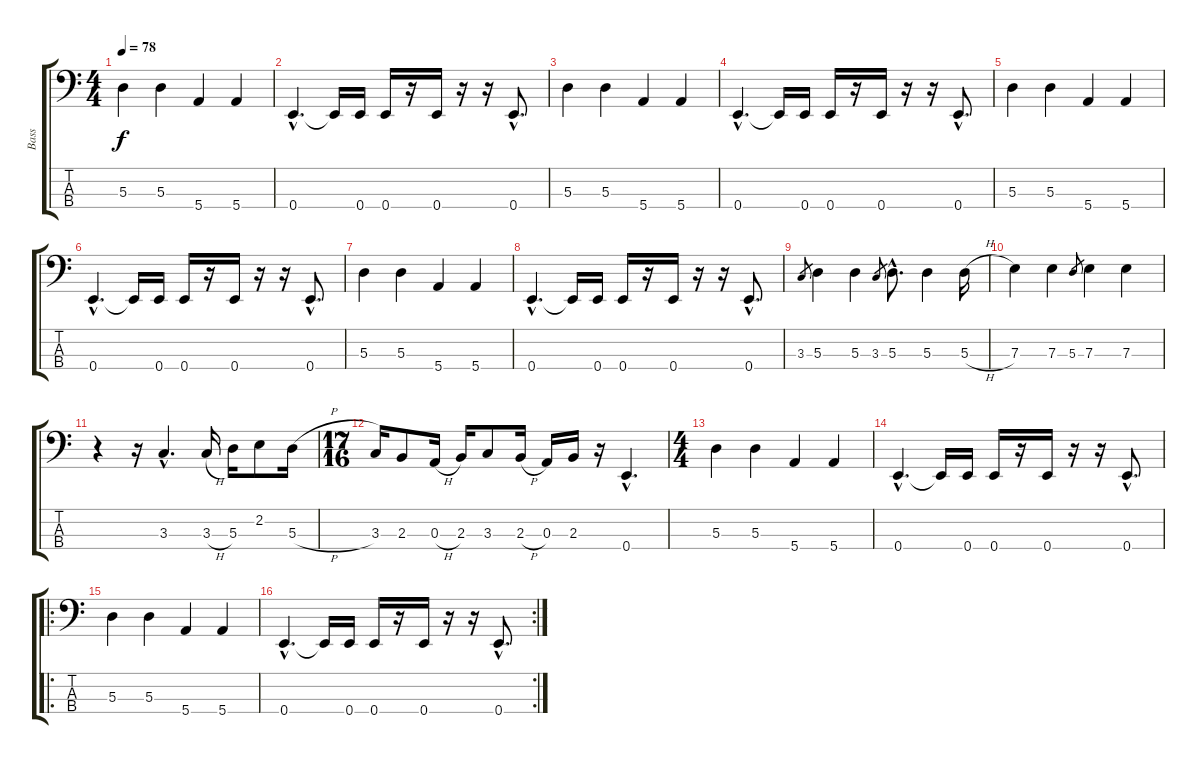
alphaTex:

\track ("Bass" "Bass") {instrument fretlessbass}
\staff {score tabs}
\tuning (G2 D2 A1 E1) {hide}
\ts (4 4)
\tempo 78
\clef f4
\ks c
5.3.4{dy f} 5.3.4 5.4.4 5.4.4 |
0.4{hac}.4{d} 0.4{t}.16 0.4.16 0.4.16 r.16 0.4.16 r.16 r.16 0.4{hac}.8{d} |
5.3.4 5.3.4 5.4.4 5.4.4 |
0.4{hac}.4{d} 0.4{t}.16 0.4.16 0.4.16 r.16 0.4.16 r.16 r.16 0.4{hac}.8{d} |
5.3.4 5.3.4 5.4.4 5.4.4 |
0.4{hac}.4{d} 0.4{t}.16 0.4.16 0.4.16 r.16 0.4.16 r.16 r.16 0.4{hac}.8{d} |
5.3.4 5.3.4 5.4.4 5.4.4 |
0.4{hac}.4{d} 0.4{t}.16 0.4.16 0.4.16 r.16 0.4.16 r.16 r.16 0.4{hac}.8{d} |
3.3.8{gr} 5.3.4 5.3.4 3.3.8{gr} 5.3{hac}.8{d} 5.3.4 5.3{h}.16 |
7.3.4 7.3.4 5.3.8{gr} 7.3.4 7.3.4 |
r.4 r.16 3.3{hac}.4{d} 3.3{h}.16 5.3.16 2.2.8 5.3{h}.16 |
\ts (17 16)
3.3.16 2.3.8 0.3{h}.16 2.3.16 3.3.8 2.3{h}.16 0.3.16 2.3.16 r.16 0.4{hac}.4{d} |
\ts (4 4)
5.3.4 5.3.4 5.4.4 5.4.4 |
0.4{hac}.4{d} 0.4{t}.16 0.4.16 0.4.16 r.16 0.4.16 r.16 r.16 0.4{hac}.8{d} |
\ro
5.3.4 5.3.4 5.4.4 5.4.4 |
\rc 2
0.4{hac}.4{d} 0.4{t}.16 0.4.16 0.4.16 r.16 0.4.16 r.16 r.16 0.4{hac}.8{d}
